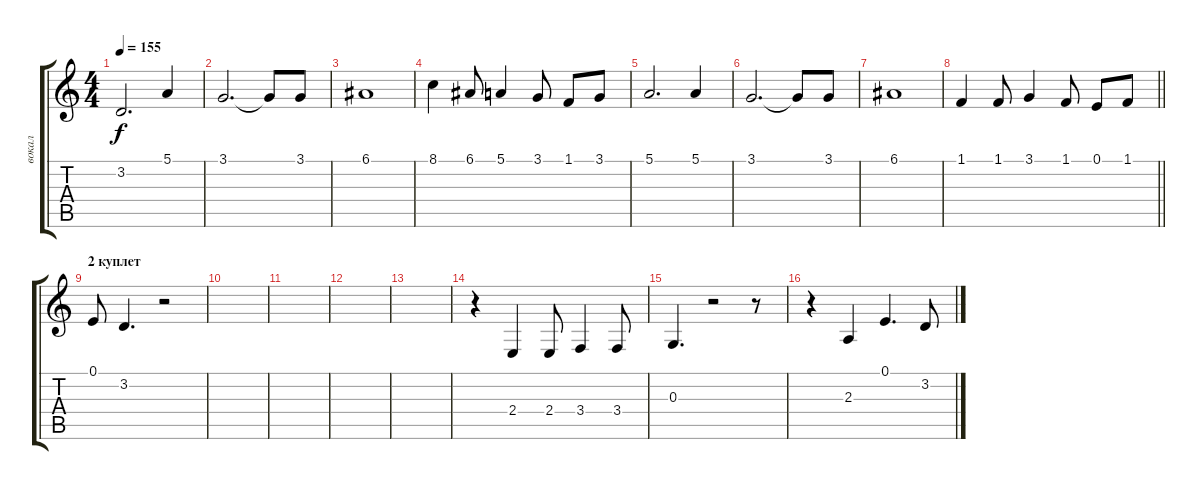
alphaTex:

\track ("вокал" "вокал") {instrument englishhorn}
\staff {score tabs}
\tuning (E4 B3 G3 D3 A2 E2) {hide}
\ts (4 4)
\tempo 155
\clef g2
\ks c
3.2.2{d dy f} 5.1.4 |
3.1.2{d} 3.1{t}.8 3.1.8 |
6.1.1 |
8.1.4 6.1.8 5.1.4 3.1.8 1.1.8 3.1.8 |
5.1.2{d} 5.1.4 |
3.1.2{d} 3.1{t}.8 3.1.8 |
6.1.1 |
\barLineRight lightlight
1.1.4 1.1.8 3.1.4 1.1.8 0.1.8 1.1.8 |
\section ("" "2 куплет")
0.1.8 3.2.4{d} r.2 |
|
|
|
|
r.4 2.4.4 2.4.8 3.4.4 3.4.8 |
0.3.4{d} r.2 r.8 |
r.4 2.3.4 0.1.4{d} 3.2.8
